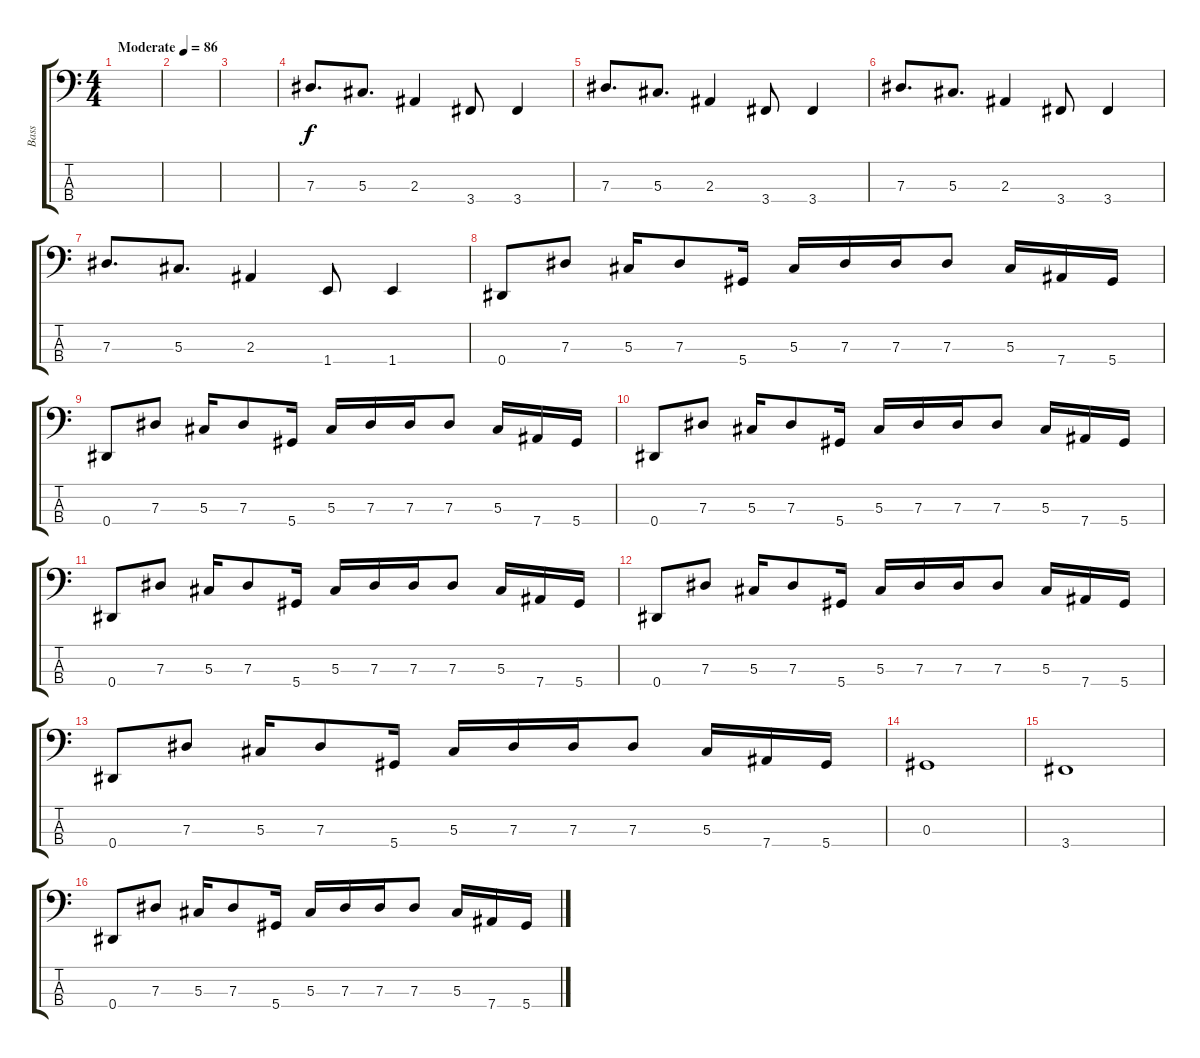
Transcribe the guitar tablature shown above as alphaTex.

\track ("Bass" "Bass") {instrument electricbassfinger}
\staff {score tabs}
\tuning (Gb2 Db2 Ab1 Eb1) {hide}
\ts (4 4)
\tempo (86 "Moderate")
\clef f4
\ks c
|
|
|
7.3.8{d} 5.3.8{d} 2.3.4 3.4.8 3.4.4 |
7.3.8{d} 5.3.8{d} 2.3.4 3.4.8 3.4.4 |
7.3.8{d} 5.3.8{d} 2.3.4 3.4.8 3.4.4 |
7.3.8{d} 5.3.8{d} 2.3.4 1.4.8 1.4.4 |
0.4.8 7.3.8 5.3.16 7.3.8 5.4.16 5.3.16 7.3.16 7.3.16 7.3.8 5.3.16 7.4.16 5.4.16 |
0.4.8 7.3.8 5.3.16 7.3.8 5.4.16 5.3.16 7.3.16 7.3.16 7.3.8 5.3.16 7.4.16 5.4.16 |
0.4.8 7.3.8 5.3.16 7.3.8 5.4.16 5.3.16 7.3.16 7.3.16 7.3.8 5.3.16 7.4.16 5.4.16 |
0.4.8 7.3.8 5.3.16 7.3.8 5.4.16 5.3.16 7.3.16 7.3.16 7.3.8 5.3.16 7.4.16 5.4.16 |
0.4.8 7.3.8 5.3.16 7.3.8 5.4.16 5.3.16 7.3.16 7.3.16 7.3.8 5.3.16 7.4.16 5.4.16 |
0.4.8 7.3.8 5.3.16 7.3.8 5.4.16 5.3.16 7.3.16 7.3.16 7.3.8 5.3.16 7.4.16 5.4.16 |
0.3.1 |
3.4.1 |
0.4.8 7.3.8 5.3.16 7.3.8 5.4.16 5.3.16 7.3.16 7.3.16 7.3.8 5.3.16 7.4.16 5.4.16
